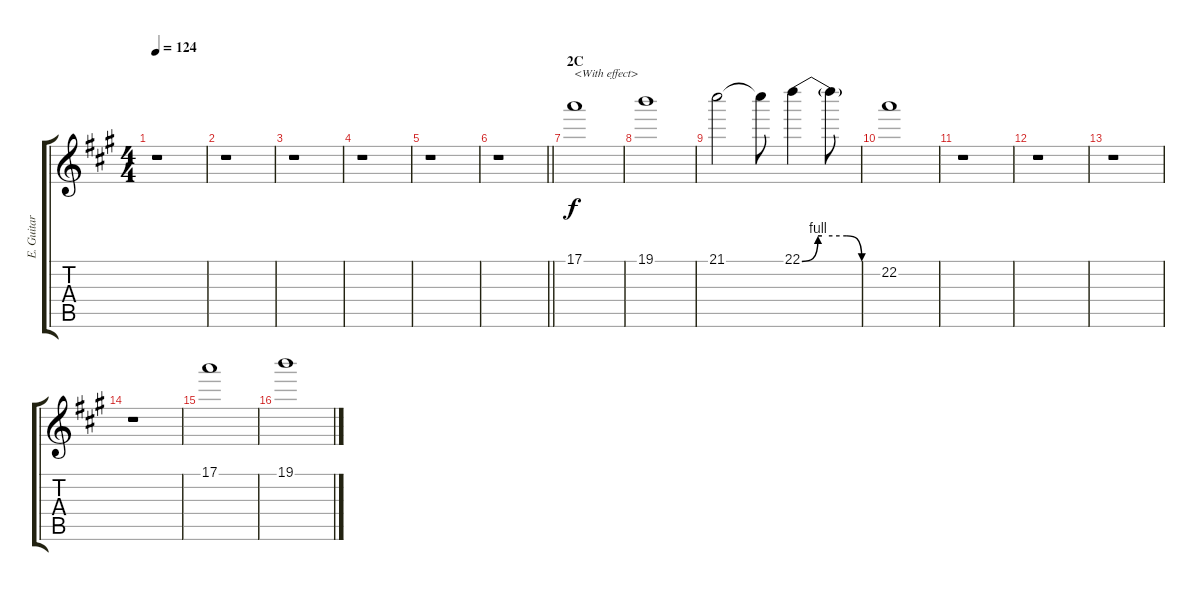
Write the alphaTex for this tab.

\track ("E. Guitar III" "E. Guitar ") {instrument overdrivenguitar}
\staff {score tabs}
\tuning (E4 B3 G3 D3 A2 E2) {hide}
\ts (4 4)
\tempo 124
\clef g2
\ks a
r.1{dy f} |
r.1 |
r.1 |
r.1 |
r.1 |
\barLineRight lightlight
r.1 |
\section ("" "2C")
17.1.1{txt "<With effect>"} |
19.1.1 |
21.1.2 21.1{t}.8 22.1{be (custom 0 0 16 4 20 4 45 4 60 0)}.4 22.1{t}.8 |
22.2.1 |
r.1 |
r.1 |
r.1 |
r.1 |
17.1.1 |
19.1.1
